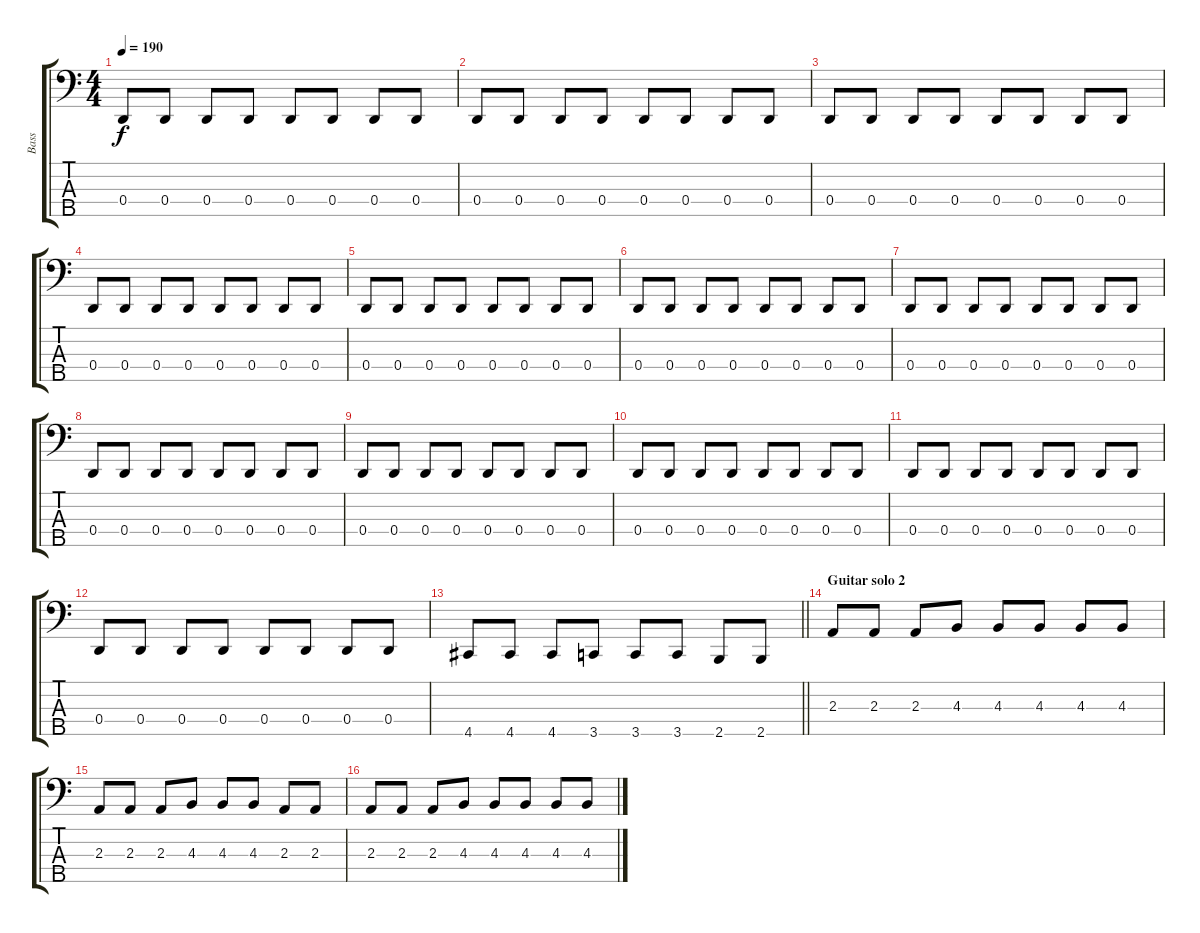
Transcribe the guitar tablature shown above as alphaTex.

\track ("Bass" "Bass") {instrument electricbasspick}
\staff {score tabs}
\tuning (F2 C2 G1 D1 A0) {hide}
\ts (4 4)
\tempo 190
\clef f4
\ks c
0.4.8{dy f} 0.4.8 0.4.8 0.4.8 0.4.8 0.4.8 0.4.8 0.4.8 |
0.4.8 0.4.8 0.4.8 0.4.8 0.4.8 0.4.8 0.4.8 0.4.8 |
0.4.8 0.4.8 0.4.8 0.4.8 0.4.8 0.4.8 0.4.8 0.4.8 |
0.4.8 0.4.8 0.4.8 0.4.8 0.4.8 0.4.8 0.4.8 0.4.8 |
0.4.8 0.4.8 0.4.8 0.4.8 0.4.8 0.4.8 0.4.8 0.4.8 |
0.4.8 0.4.8 0.4.8 0.4.8 0.4.8 0.4.8 0.4.8 0.4.8 |
0.4.8 0.4.8 0.4.8 0.4.8 0.4.8 0.4.8 0.4.8 0.4.8 |
0.4.8 0.4.8 0.4.8 0.4.8 0.4.8 0.4.8 0.4.8 0.4.8 |
0.4.8 0.4.8 0.4.8 0.4.8 0.4.8 0.4.8 0.4.8 0.4.8 |
0.4.8 0.4.8 0.4.8 0.4.8 0.4.8 0.4.8 0.4.8 0.4.8 |
0.4.8 0.4.8 0.4.8 0.4.8 0.4.8 0.4.8 0.4.8 0.4.8 |
0.4.8 0.4.8 0.4.8 0.4.8 0.4.8 0.4.8 0.4.8 0.4.8 |
\barLineRight lightlight
4.5.8 4.5.8 4.5.8 3.5.8 3.5.8 3.5.8 2.5.8 2.5.8 |
\section ("" "Guitar solo 2")
2.3.8 2.3.8 2.3.8 4.3.8 4.3.8 4.3.8 4.3.8 4.3.8 |
2.3.8 2.3.8 2.3.8 4.3.8 4.3.8 4.3.8 2.3.8 2.3.8 |
2.3.8 2.3.8 2.3.8 4.3.8 4.3.8 4.3.8 4.3.8 4.3.8
